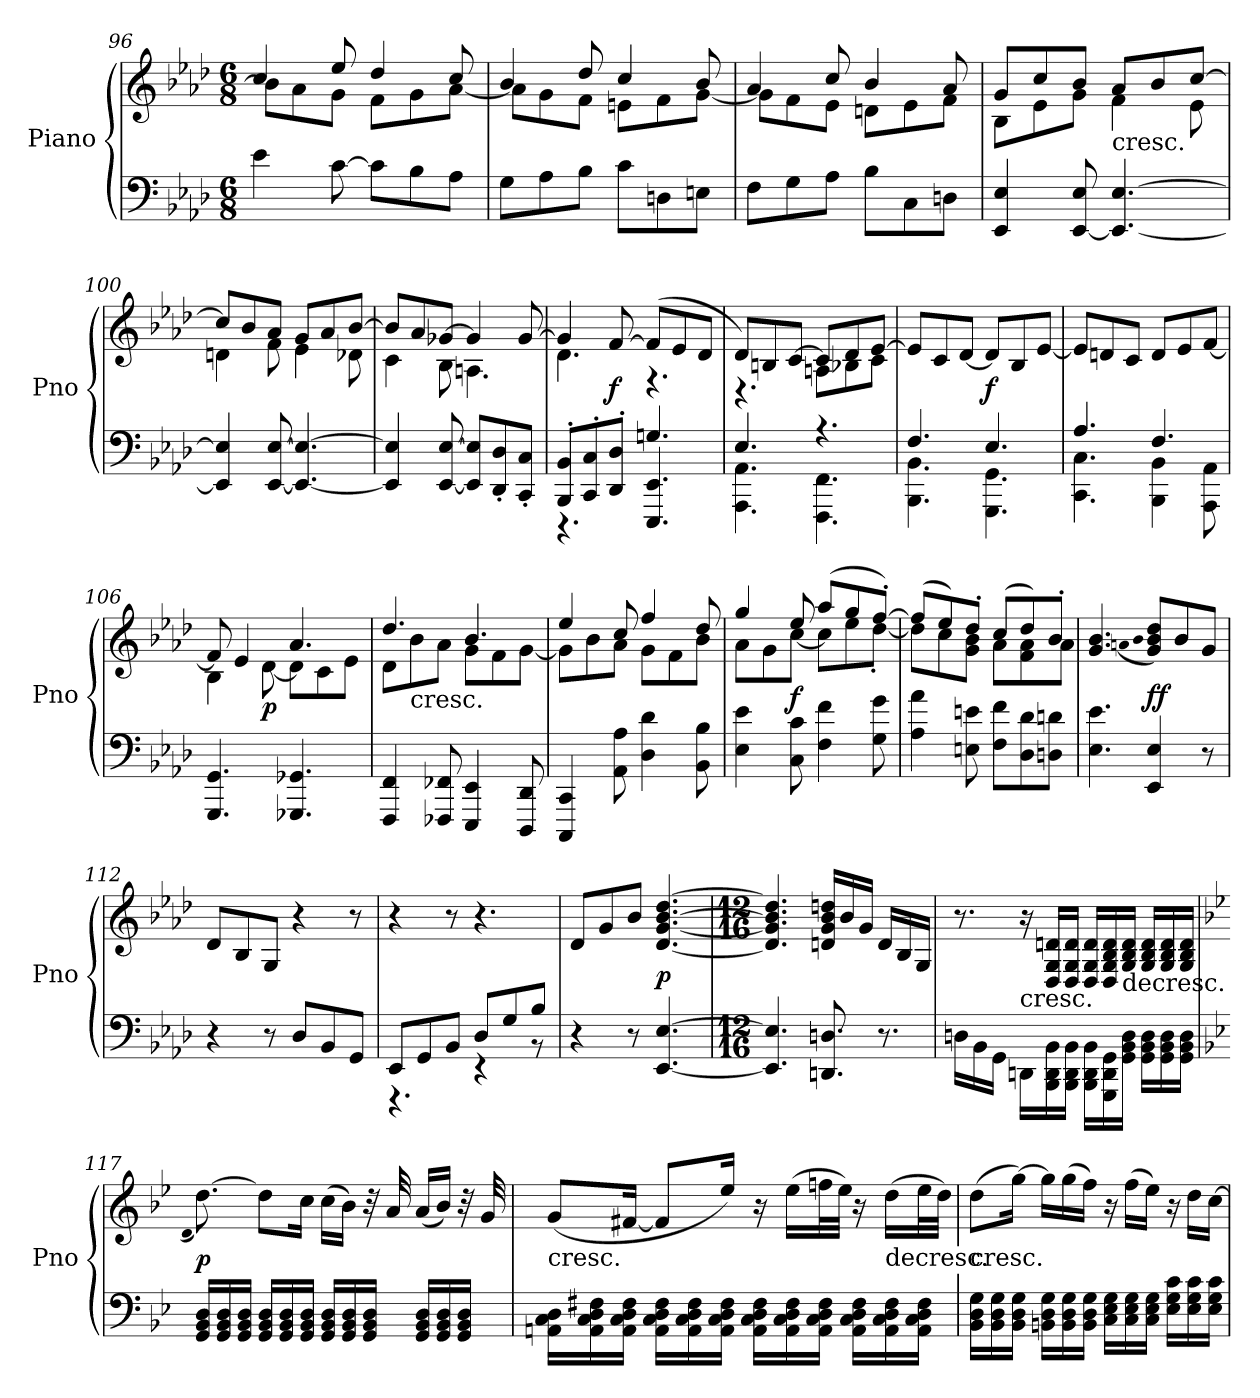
**kern	**kern	**dynam
*part1	*part1	*part1
*staff2	*staff1	*staff1/2
*I"Piano	*	*
*I'Pno	*	*
*clefF4	*clefG2	*
*k[b-e-a-d-]	*k[b-e-a-d-]	*
*M6/8	*M6/8	*
=96	=96	=96
*	*^	*
4e-\	4cc/	8b-\L]	.
.	.	8a-\	.
[8c\	8ee-/	8g\J	.
8c\L]	4dd-/	8f\L	.
8B-\	.	8g\	.
8A-\J	8cc/	[8a-\J	.
=97	=97	=97	=97
8G\L	4b-/	8a-\L]	.
8A-\	.	8g\	.
8B-\J	8dd-/	8f\J	.
8c\L	4cc/	8en\L	.
8Dn\	.	8f\	.
8En\J	8b-/	[8g\J	.
=98	=98	=98	=98
8F\L	4a-/	8g\L]	.
8G\	.	8f\	.
8A-\J	8cc/	8e-\J	.
8B-\L	4b-/	8dn\L	.
8C\	.	8e-\	.
8Dn\J	8a-/	8f\J	.
=99	=99	=99	=99
4EE-/ 4E-/	8g/L	8B-\L	.
.	8cc/	8e-\	.
[8EE-/ 8E-/	8b-/J	8g\J	.
!	!LO:TX:c:t=cresc.	!	!
4.EE-_/ [4.E-/	8a-/L	4f\	.
.	8b-/	.	.
.	[8cc/J	8e-\	.
=100	=100	=100	=100
4EE-]/ 4E-]/	8cc/L]	4dn\	.
.	8b-/	.	.
[8EE-/ [8E-/	8a-/J	8f\	.
4.EE-_/ 4.E-_/	8g/L	4e-\	.
.	8a-/	.	.
.	[8b-/J	8d-X\	.
=101	=101	=101	=101
4EE-]/ 4E-]/	8b-/L]	4c\	.
.	8a-/	.	.
[8EE-/ [8E-/	[8g-X/J	8B-\	.
8EE-]/ 8E-]/L	4g-/]	4.An\	.
8DD-'/ 8D-'/	.	.	.
8CC'/ 8C'/J	[8g-/	.	.
=102	=102	=102	=102
*^	*	*	*
8BBB-'/ 8BB-'/L	4.r	4g-/]	4.d-\	.
8CC'/ 8C'/	.	.	.	.
8DD-'/ 8D-'/J	.	[8f/	.	f
4.Gn/	4.EEE-/ 4.EE-/	(8f/L]	4.r	.
.	.	8e-/	.	.
.	.	8d-/J	.	.
=103	=103	=103	=103	=103
4.E-/	4.AAA-\ 4.AA-\	8d-/L)	4.r	.
.	.	8Bn/	.	.
.	.	[8c/J	.	.
4.r	4.FFF\ 4.FF\	8c/L]	8An\L	.
.	.	8d-/	8B-X\	.
.	.	[8e-/J	8c\J	.
*	*	*v	*v	*
=104	=104	=104	=104
4.F/	4.BBB-\ 4.BB-\	8e-/L]	.
.	.	8c/	.
.	.	[8d-/J	.
4.E-/	4.GGG\ 4.GG\	8d-/L]	f
.	.	8B-/	.
.	.	[8e-/J	.
=105	=105	=105	=105
4.A-/	4.CC\ 4.C\	8e-/L]	.
.	.	8dn/	.
.	.	8c/J	.
4.F/	4BBB-\ 4BB-\	8d/L	.
.	.	8e-/	.
.	8AAA-\ 8AA-\	[8f/J	.
*v	*v	*	*
=106	=106	=106
*	*^	*
4.GGG/ 4.GG/	8f/]	4B-\	.
.	4e-/	.	.
.	.	[8d-\	p
4.GGG-X/ 4.GG-X/	4.a-/	8d-\L]	.
.	.	8c\	.
.	.	8e-\J	.
=107	=107	=107	=107
4FFF/ 4FF/	4.dd-/	8d-\L	.
!	!	!LO:TX:c:t=cresc.	!
.	.	8b-\	.
8FFF-X/ 8FF-X/	.	8a-\J	.
4EEE-/ 4EE-/	4.b-/	8g\L	.
.	.	8f\	.
8DDD-/ 8DD-/	.	[8g\J	.
=108	=108	=108	=108
4CCC/ 4CC/	4ee-/	8g\L]	.
.	.	8b-\	.
8AA-\ 8A-\	8cc/	8a-\J	.
4D-\ 4d-\	4ff/	8g\L	.
.	.	8f\	.
8BB-\ 8B-\	8dd-/	8b-\J	.
=109	=109	=109	=109
4E-\ 4e-\	4gg/	8a-\L	.
.	.	8g\	.
8C\ 8c\	8ee-/	[8cc\J	f
4F\ 4f\	(8aa-/L	8cc\L]	.
.	8gg/	8ee-\	.
8G\ 8g\	[8ff'/J)	[8dd-'\J	.
=110	=110	=110	=110
4A-\ 4a-\	(8ff/L]	8dd-\L]	.
.	8ee-/)	8cc\	.
8En\ 8en\	8dd-'/J	8g\ 8b-\J	.
8F\ 8f\L	(8cc/L	8a-\L	.
8D-\ 8d-\	8dd-/)	8f\ 8a-\	.
8Dn\ 8dn\J	8b-'/J	8a-\J	.
*	*v	*v	*
=111	=111	=111
4.E-\ 4.e-\	4.g/ 4.b-/	.
.	(qan	.
.	qb-	.
4EE-/ 4E-/	8g/ 8b-/ 8dd-/L)	ff
.	8b-/	.
8r	8g/J	.
=112	=112	=112
4r	8d-/L	.
.	8B-/	.
8r	8G/J	.
8D-/L	4r	.
8BB-/	.	.
8GG/J	8r	.
=113	=113	=113
*^	*	*
8EE-/L	4.r	4r	.
8GG/	.	.	.
8BB-/J	.	8r	.
8D-/L	4r	4.r	.
8G/	.	.	.
8B-/J	8r	.	.
*v	*v	*	*
=114	=114	=114
4r	8d-/L	.
.	8g/	.
8r	8b-/J	.
[4.EE-/ [4.E-/	[4.d-/ [4.g/ [4.b-/ [4.dd-/	p
=115	=115	=115
*M12/16	*M12/16	*
*	*MM60	*
4.EE-]/ 4.E-]/	4.d-]/ 4.g]/ 4.b-]/ 4.dd-]/	.
8.DDn/ 8.Dn/	16dn/ 16g/ 16b-/ 16ddn/LL	.
.	16b-/	.
.	16g/JJ	.
8.r	16d/LL	.
.	16B-/	.
.	16G/JJ	.
=116	=116	=116
16Dn\LL	8.r	.
16BB-\	.	.
16GG\JJ	.	.
!	!LO:TX:c:t=cresc.	!
16DDn\LL	16r	.
16BBB-\ 16DD\ 16BB-\	16D-/ 16G/ 16dn/LL	.
16BBB-\ 16DD\ 16BB-\JJ	16D-/ 16G/ 16d/JJ	.
16BBB-\ 16DD\ 16BB-\LL	16D-/ 16G/ 16d/LL	.
16GGG\ 16DD\ 16GG\	16D-/ 16G/ 16B-/ 16d/	.
!	!LO:TX:c:t=decresc.	!
16GG\ 16BB-\ 16D\JJ	16G/ 16B-/ 16d/JJ	.
16GG\ 16BB-\ 16D\LL	16G/ 16B-/ 16d/LL	.
16GG\ 16BB-\ 16D\	16G/ 16B-/ 16d/	.
16GG\ 16BB-\ 16D\JJ	16G/ 16B-/ 16d/JJ	.
=117	=117	=117
*k[b-e-]	*k[b-e-]	*
.	(qd	.
16GG/ 16BB-/ 16D/LL	[8.dd\)	p
16GG/ 16BB-/ 16D/	.	.
16GG/ 16BB-/ 16D/JJ	.	.
16GG/ 16BB-/ 16D/LL	8dd\L]	.
16GG/ 16BB-/ 16D/	.	.
16GG/ 16BB-/ 16D/JJ	16cc\Jk	.
16GG/ 16BB-/ 16D/LL	(16cc\LL	.
16GG/ 16BB-/ 16D/	16b-\JJ)	.
16GG/ 16BB-/ 16D/JJ	32r	.
.	32a/	.
16GG/ 16BB-/ 16D/LL	(16a/LL	.
16GG/ 16BB-/ 16D/	16b-/JJ)	.
16GG/ 16BB-/ 16D/JJ	32r	.
.	32g/	.
=118	=118	=118
!	!LO:TX:c:t=cresc.	!
16AAn\ 16C\ 16D\LL	(8g/L	.
16AA\ 16C\ 16D\ 16F#X\	.	.
16AA\ 16C\ 16D\ 16F#\JJ	[16f#X/Jk	.
16AA\ 16C\ 16D\ 16F#\LL	8f#/L]	.
16AA\ 16C\ 16D\ 16F#\	.	.
16AA\ 16C\ 16D\ 16F#\JJ	16ee-/Jk)	.
16AA\ 16C\ 16D\ 16F#\LL	16r	.
16AA\ 16C\ 16D\ 16F#\	(16ee-\LL	.
16AA\ 16C\ 16D\ 16F#\JJ	32ffn\L	.
.	32ee-\JJJ)	.
16AA\ 16C\ 16D\ 16F#\LL	16r	.
!	!LO:TX:c:t=decresc.	!
16AA\ 16C\ 16D\ 16F#\	(16dd\LL	.
16AA\ 16C\ 16D\ 16F#\JJ	32ee-\L	.
.	32dd\JJJ)	.
=119	=119	=119
!	!LO:TX:c:t=cresc.	!
16BB-\ 16D\ 16G\LL	(8dd\L	.
16BB-\ 16D\ 16G\	.	.
16BB-\ 16D\ 16G\JJ	[16gg\Jk)	.
16BBn\ 16D\ 16G\LL	16gg\LL]	.
16BB\ 16D\ 16G\	(16gg\	.
16BB\ 16D\ 16G\JJ	16ff\JJ)	.
16C\ 16E-\ 16G\LL	16r	.
16C\ 16E-\ 16G\	(16ff\LL	.
16C\ 16E-\ 16G\JJ	16ee-\JJ)	.
16E-\ 16G\ 16c\LL	16r	.
16E-\ 16G\ 16c\	16dd\LL	.
16E-\ 16G\ 16c\JJ	[16cc\JJ	.
=	=	=
*-	*-	*-
